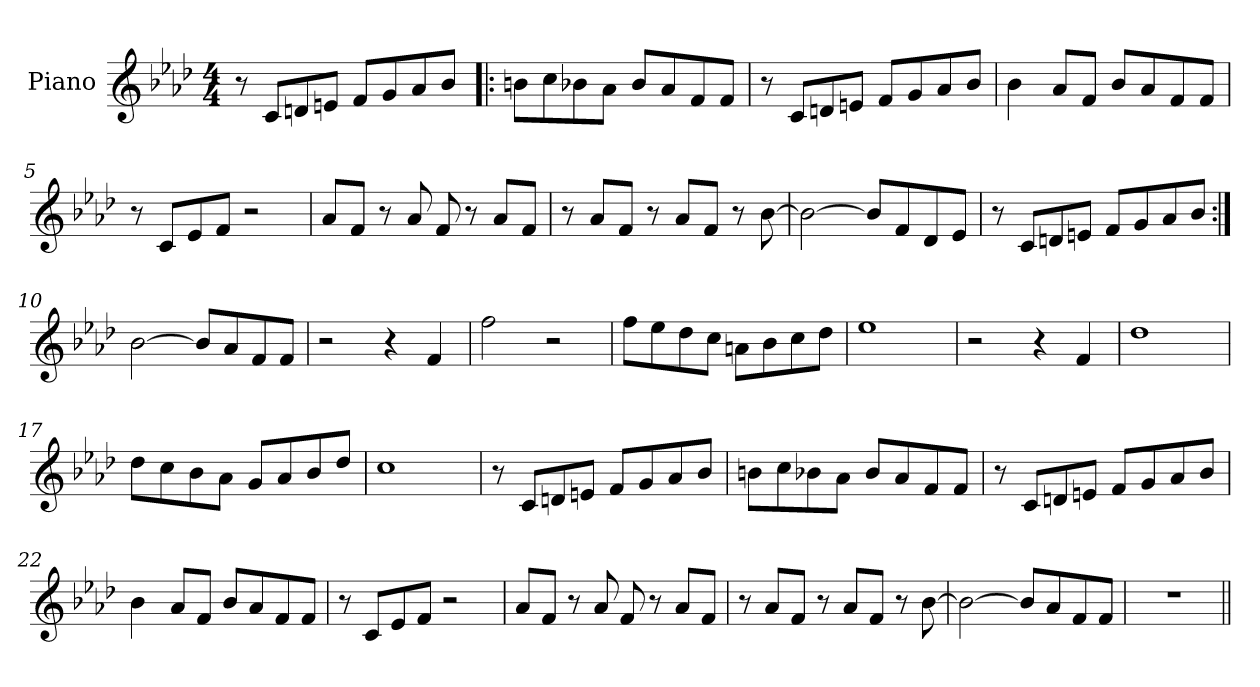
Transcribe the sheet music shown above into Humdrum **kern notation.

**kern
*part1
*staff1
*I"Piano
*I'Pno
*clefG2
*k[b-e-a-d-]
*A-:
*M4/4
=1
8r
8c/L
8dn/
8en/J
8f/L
8g/
8a-/
8b-/J
=2!|:
8bn\L
8cc\
8b-X\
8a-\J
8b-/L
8a-/
8f/
8f/J
=3
8r
8c/L
8dn/
8en/J
8f/L
8g/
8a-/
8b-/J
!!LO:LB:g=z
=4
4b-\
8a-/L
8f/J
8b-/L
8a-/
8f/
8f/J
=5
8r
8c/L
8e-/
8f/J
2r
=6
8a-/L
8f/J
8r
8a-/
8f/
8r
8a-/L
8f/J
=7
8r
8a-/L
8f/J
8r
8a-/L
8f/J
8r
[8b-\
!!LO:LB:g=z
=8
2b-\_
8b-/L]
8f/
8d-/
8e-/J
=9
8r
8c/L
8dn/
8en/J
8f/L
8g/
8a-/
8b-/J
=10:|!
[2b-\
8b-/L]
8a-/
8f/
8f/J
=11
2r
4r
4f/
=12
2ff\
2r
!!LO:LB:g=z
=13
8ff\L
8ee-\
8dd-\
8cc\J
8an\L
8b-\
8cc\
8dd-\J
=14
1ee-
=15
2r
4r
4f/
=16
1dd-
=17
8dd-\L
8cc\
8b-\
8a-\J
8g/L
8a-/
8b-/
8dd-/J
=18
1cc
!!LO:LB:g=z
=19
8r
8c/L
8dn/
8en/J
8f/L
8g/
8a-/
8b-/J
=20
8bn\L
8cc\
8b-X\
8a-\J
8b-/L
8a-/
8f/
8f/J
=21
8r
8c/L
8dn/
8en/J
8f/L
8g/
8a-/
8b-/J
!!LO:LB:g=z
=22
4b-\
8a-/L
8f/J
8b-/L
8a-/
8f/
8f/J
=23
8r
8c/L
8e-/
8f/J
2r
=24
8a-/L
8f/J
8r
8a-/
8f/
8r
8a-/L
8f/J
=25
8r
8a-/L
8f/J
8r
8a-/L
8f/J
8r
[8b-\
!!LO:LB:g=z
=26
2b-\_
8b-/L]
8a-/
8f/
8f/J
=27
1r
=||
*-
